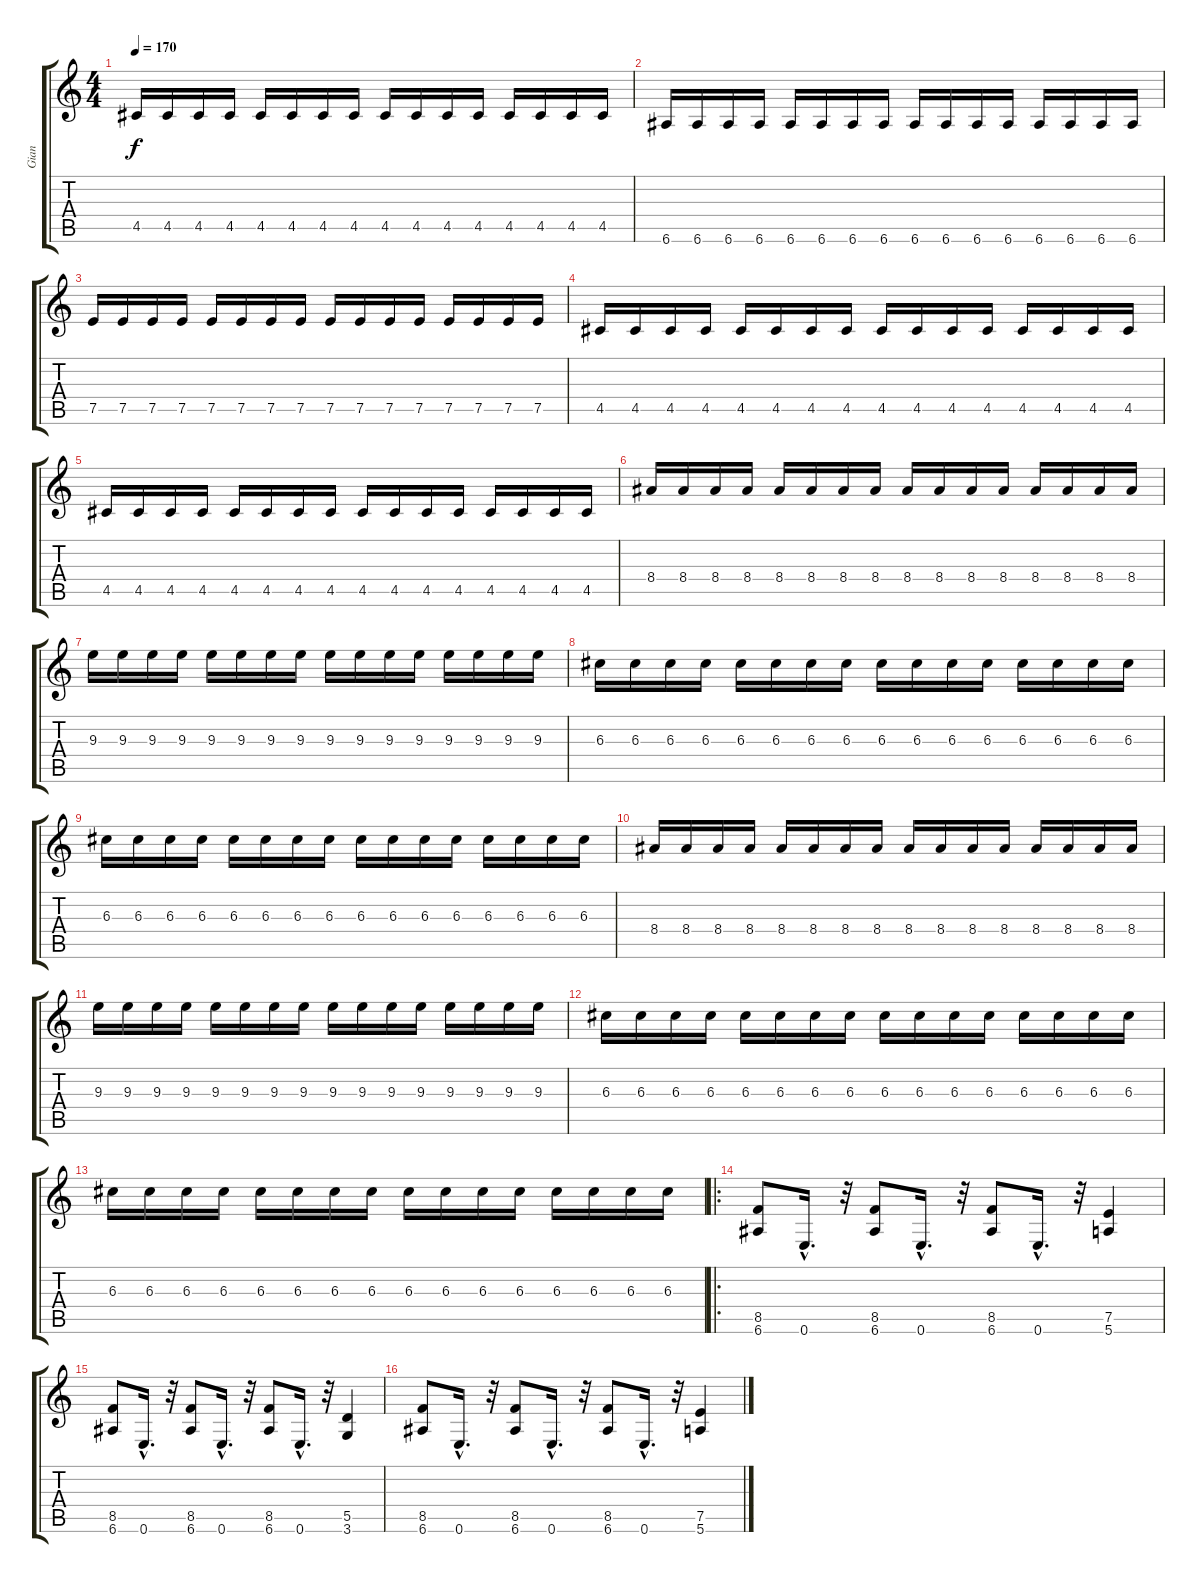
\track ("Gian" "Gian") {instrument distortionguitar}
\staff {score tabs}
\tuning (E4 B3 G3 D3 A2 E2) {hide}
\ts (4 4)
\tempo 170
\clef g2
\ks c
4.5.16{dy f} 4.5.16 4.5.16 4.5.16 4.5.16 4.5.16 4.5.16 4.5.16 4.5.16 4.5.16 4.5.16 4.5.16 4.5.16 4.5.16 4.5.16 4.5.16 |
6.6.16 6.6.16 6.6.16 6.6.16 6.6.16 6.6.16 6.6.16 6.6.16 6.6.16 6.6.16 6.6.16 6.6.16 6.6.16 6.6.16 6.6.16 6.6.16 |
7.5.16 7.5.16 7.5.16 7.5.16 7.5.16 7.5.16 7.5.16 7.5.16 7.5.16 7.5.16 7.5.16 7.5.16 7.5.16 7.5.16 7.5.16 7.5.16 |
4.5.16 4.5.16 4.5.16 4.5.16 4.5.16 4.5.16 4.5.16 4.5.16 4.5.16 4.5.16 4.5.16 4.5.16 4.5.16 4.5.16 4.5.16 4.5.16 |
4.5.16 4.5.16 4.5.16 4.5.16 4.5.16 4.5.16 4.5.16 4.5.16 4.5.16 4.5.16 4.5.16 4.5.16 4.5.16 4.5.16 4.5.16 4.5.16 |
8.4.16 8.4.16 8.4.16 8.4.16 8.4.16 8.4.16 8.4.16 8.4.16 8.4.16 8.4.16 8.4.16 8.4.16 8.4.16 8.4.16 8.4.16 8.4.16 |
9.3.16 9.3.16 9.3.16 9.3.16 9.3.16 9.3.16 9.3.16 9.3.16 9.3.16 9.3.16 9.3.16 9.3.16 9.3.16 9.3.16 9.3.16 9.3.16 |
6.3.16 6.3.16 6.3.16 6.3.16 6.3.16 6.3.16 6.3.16 6.3.16 6.3.16 6.3.16 6.3.16 6.3.16 6.3.16 6.3.16 6.3.16 6.3.16 |
6.3.16 6.3.16 6.3.16 6.3.16 6.3.16 6.3.16 6.3.16 6.3.16 6.3.16 6.3.16 6.3.16 6.3.16 6.3.16 6.3.16 6.3.16 6.3.16 |
8.4.16 8.4.16 8.4.16 8.4.16 8.4.16 8.4.16 8.4.16 8.4.16 8.4.16 8.4.16 8.4.16 8.4.16 8.4.16 8.4.16 8.4.16 8.4.16 |
9.3.16 9.3.16 9.3.16 9.3.16 9.3.16 9.3.16 9.3.16 9.3.16 9.3.16 9.3.16 9.3.16 9.3.16 9.3.16 9.3.16 9.3.16 9.3.16 |
6.3.16 6.3.16 6.3.16 6.3.16 6.3.16 6.3.16 6.3.16 6.3.16 6.3.16 6.3.16 6.3.16 6.3.16 6.3.16 6.3.16 6.3.16 6.3.16 |
6.3.16 6.3.16 6.3.16 6.3.16 6.3.16 6.3.16 6.3.16 6.3.16 6.3.16 6.3.16 6.3.16 6.3.16 6.3.16 6.3.16 6.3.16 6.3.16 |
\ro
(8.5 6.6).8 0.6{hac}.16{d} r.32 (8.5 6.6).8 0.6{hac}.16{d} r.32 (8.5 6.6).8 0.6{hac}.16{d} r.32 (7.5 5.6).4 |
(8.5 6.6).8 0.6{hac}.16{d} r.32 (8.5 6.6).8 0.6{hac}.16{d} r.32 (8.5 6.6).8 0.6{hac}.16{d} r.32 (5.5 3.6).4 |
(8.5 6.6).8 0.6{hac}.16{d} r.32 (8.5 6.6).8 0.6{hac}.16{d} r.32 (8.5 6.6).8 0.6{hac}.16{d} r.32 (7.5 5.6).4
